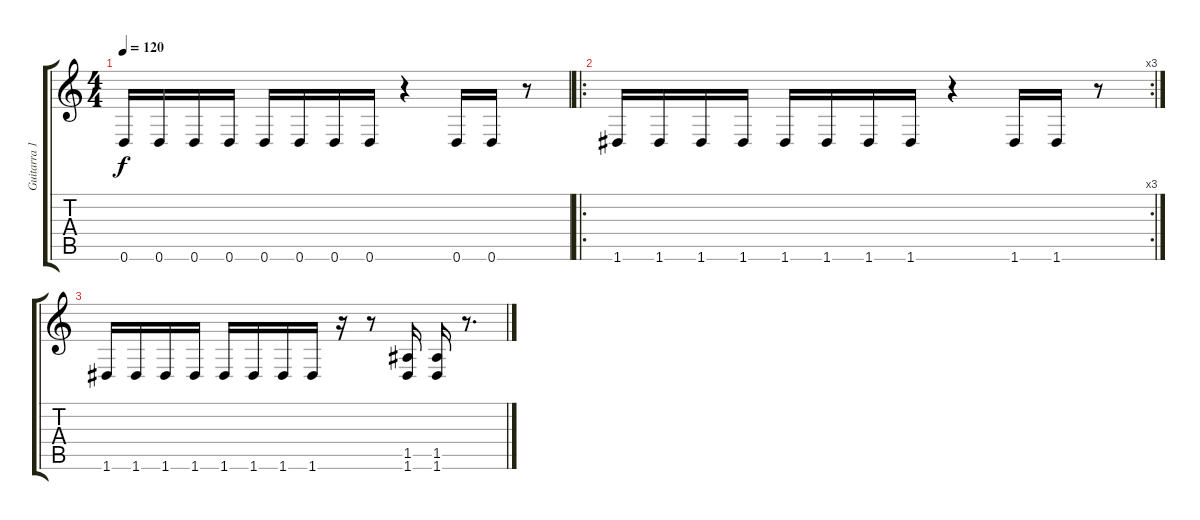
\track ("Guitarra 1" "Guitarra 1") {instrument distortionguitar}
\staff {score tabs}
\tuning (E4 B3 G3 D3 A2 D2) {hide}
\ts (4 4)
\tempo 120
\clef g2
\ks c
0.6.16{dy f} 0.6.16 0.6.16 0.6.16 0.6.16 0.6.16 0.6.16 0.6.16 r.4 0.6.16 0.6.16 r.8 |
\ro
\rc 3
1.6.16 1.6.16 1.6.16 1.6.16 1.6.16 1.6.16 1.6.16 1.6.16 r.4 1.6.16 1.6.16 r.8 |
1.6.16 1.6.16 1.6.16 1.6.16 1.6.16 1.6.16 1.6.16 1.6.16 r.16 r.8 (1.5 1.6).16 (1.5 1.6).16 r.8{d}
